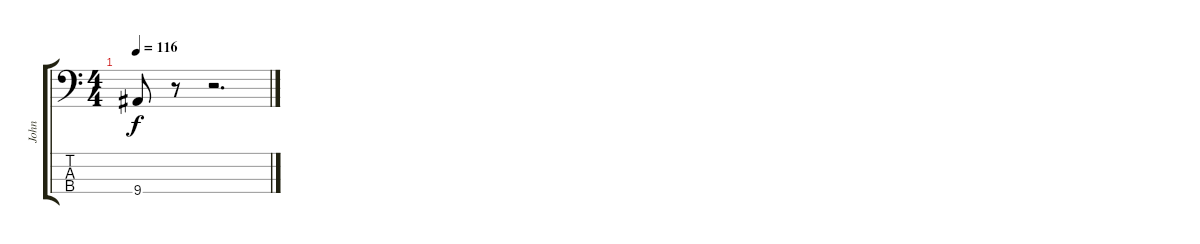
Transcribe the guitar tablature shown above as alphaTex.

\track ("John" "John") {instrument electricbassfinger}
\staff {score tabs}
\tuning (Gb2 Db2 Ab1 Db1) {hide}
\ts (4 4)
\tempo 116
\clef f4
\ks c
9.4.8{dy f} r.8 r.2{d}
